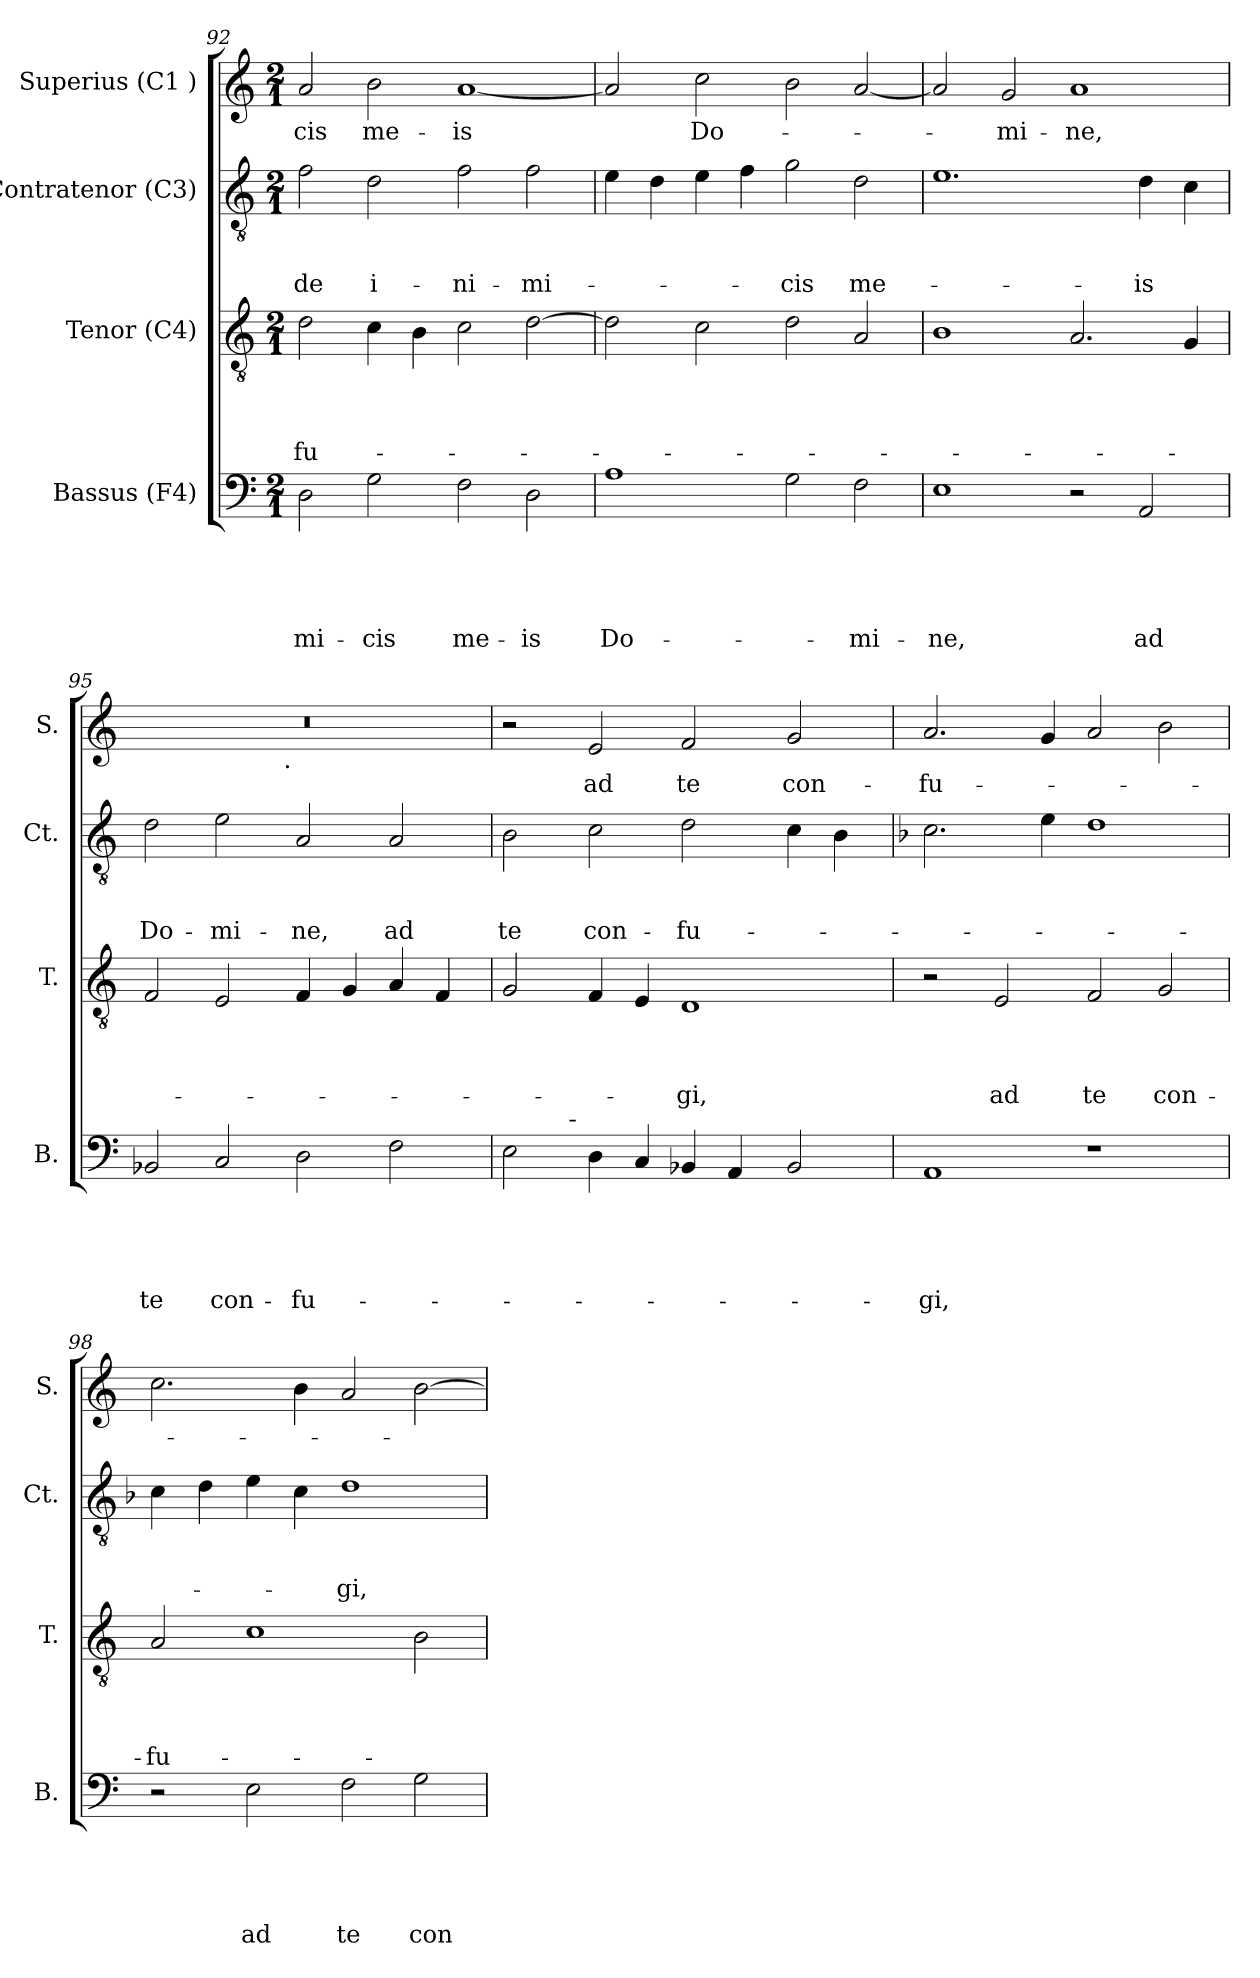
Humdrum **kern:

**kern	**text	**text	**text	**text	**text	**kern	**text	**text	**text	**text	**kern	**text	**text	**text	**kern	**text
*part4	*part4	*part4	*part4	*part4	*part4	*part3	*part3	*part3	*part3	*part3	*part2	*part2	*part2	*part2	*part1	*part1
*staff4	*staff4	*staff4	*staff4	*staff4	*staff4	*staff3	*staff3	*staff3	*staff3	*staff3	*staff2	*staff2	*staff2	*staff2	*staff1	*staff1
*I"Bassus (F4)	*	*	*	*	*	*I"Tenor (C4)	*	*	*	*	*I"Contratenor (C3)	*	*	*	*I"Superius (C1 )	*
*I'B.	*	*	*	*	*	*I'T.	*	*	*	*	*I'Ct.	*	*	*	*I'S.	*
!!LO:LB:g=z
*clefF4	*	*	*	*	*	*clefGv2	*	*	*	*	*clefGv2	*	*	*	*clefG2	*
*k[]	*	*	*	*	*	*k[]	*	*	*	*	*k[]	*	*	*	*k[]	*
*C:	*	*	*	*	*	*C:	*	*	*	*	*C:	*	*	*	*C:	*
*M2/1	*	*	*	*	*	*M2/1	*	*	*	*	*M2/1	*	*	*	*M2/1	*
=92	=92	=92	=92	=92	=92	=92	=92	=92	=92	=92	=92	=92	=92	=92	=92	=92
!	!	!	!	!	!LO:LY:b	!	!	!	!	!LO:LY:b	!	!	!	!LO:LY:b	!	!LO:LY:b
2D\	.	.	.	.	-mi-	2d\	.	.	.	-fu-	2f\	.	.	de	2a/	-cis
!	!	!	!	!	!LO:LY:b	!	!	!	!	!	!	!	!	!LO:LY:b	!	!LO:LY:b
2G\	.	.	.	.	-cis	4c\	.	.	.	.	2d\	.	.	i-	2b\	me-
.	.	.	.	.	.	4B\	.	.	.	.	.	.	.	.	.	.
!	!	!	!	!	!LO:LY:b	!	!	!	!	!	!	!	!	!LO:LY:b	!	!LO:LY:b
2F\	.	.	.	.	me-	2c\	.	.	.	.	2f\	.	.	-ni-	[<1a	-is
!	!	!	!	!	!LO:LY:b	!	!	!	!	!	!	!	!	!LO:LY:b	!	!
2D\	.	.	.	.	-is	[>2d\	.	.	.	.	2f\	.	.	-mi-	.	.
=93	=93	=93	=93	=93	=93	=93	=93	=93	=93	=93	=93	=93	=93	=93	=93	=93
!	!	!	!	!	!LO:LY:b	!	!	!	!	!	!	!	!	!	!	!
1A	.	.	.	.	Do-	2d\]	.	.	.	.	4e\	.	.	.	2a/]	.
.	.	.	.	.	.	.	.	.	.	.	4d\	.	.	.	.	.
!	!	!	!	!	!	!	!	!	!	!	!	!	!	!	!	!LO:LY:b
.	.	.	.	.	.	2c\	.	.	.	.	4e\	.	.	.	2cc\	Do-
.	.	.	.	.	.	.	.	.	.	.	4f\	.	.	.	.	.
!	!	!	!	!	!	!	!	!	!	!	!	!	!	!LO:LY:b	!	!
2G\	.	.	.	.	.	2d\	.	.	.	.	2g\	.	.	-cis	2b\	.
!	!	!	!	!	!LO:LY:b	!	!	!	!	!	!	!	!	!LO:LY:b	!	!
2F\	.	.	.	.	-mi-	2A/	.	.	.	.	2d\	.	.	me-	[<2a/	.
=94	=94	=94	=94	=94	=94	=94	=94	=94	=94	=94	=94	=94	=94	=94	=94	=94
!	!	!	!	!	!LO:LY:b	!	!	!	!	!	!	!	!	!	!	!
1E	.	.	.	.	-ne,	1B	.	.	.	.	1.e	.	.	.	2a/]	.
!	!	!	!	!	!	!	!	!	!	!	!	!	!	!	!	!LO:LY:b
.	.	.	.	.	.	.	.	.	.	.	.	.	.	.	2g/	-mi-
!	!	!	!	!	!	!	!	!	!	!	!	!	!	!	!	!LO:LY:b
2r	.	.	.	.	.	2.A/	.	.	.	.	.	.	.	.	1a	-ne,
!	!	!	!	!	!LO:LY:b	!	!	!	!	!	!	!	!	!LO:LY:b	!	!
2AA/	.	.	.	.	ad	.	.	.	.	.	4d\	.	.	-is	.	.
.	.	.	.	.	.	4G/	.	.	.	.	4c\	.	.	.	.	.
=95	=95	=95	=95	=95	=95	=95	=95	=95	=95	=95	=95	=95	=95	=95	=95	=95
!	!	!	!	!	!LO:LY:b	!	!	!	!	!	!	!	!	!LO:LY:b	!	!
*	*	*	*	*	*	*	*	*	*	*	*	*	*	*	*^	*
2BB-/	.	.	.	.	te	2F/	.	.	.	.	2d\	.	.	Do-	0r	2ryy	.
!	!	!	!	!	!LO:LY:b	!	!	!	!	!	!	!	!	!LO:LY:b	!	!	!
2C/	.	.	.	.	con-	2E/	.	.	.	.	2e\	.	.	-mi-	.	4...ryy	.
!	!	!	!	!	!	!	!	!	!	!	!	!	!	!	!	!LO:TX:b:t=.	!
.	.	.	.	.	.	.	.	.	.	.	.	.	.	.	.	1ryy	.
!	!	!	!	!	!LO:LY:b	!	!	!	!	!	!	!	!	!LO:LY:b	!	!	!
2D\	.	.	.	.	-fu-	4F/	.	.	.	.	2A/	.	.	-ne,	.	.	.
.	.	.	.	.	.	4G/	.	.	.	.	.	.	.	.	.	.	.
!	!	!	!	!	!	!	!	!	!	!	!	!	!	!LO:LY:b	!	!	!
2F\	.	.	.	.	.	4A/	.	.	.	.	2A/	.	.	ad	.	.	.
.	.	.	.	.	.	4F/	.	.	.	.	.	.	.	.	.	.	.
.	.	.	.	.	.	.	.	.	.	.	.	.	.	.	.	32ryy	.
!!LO:LB:g=z
=96	=96	=96	=96	=96	=96	=96	=96	=96	=96	=96	=96	=96	=96	=96	=96	=96	=96
!	!	!	!	!	!	!	!	!	!	!	!	!	!	!LO:LY:b	!	!	!
*^	*	*	*	*	*	*	*	*	*	*	*	*	*	*	*v	*v	*
2E\	4..ryy	.	.	.	.	.	2G/	.	.	.	.	2B\	.	.	te	2r	.
!	!LO:TX:a:t=-	!	!	!	!	!	!	!	!	!	!	!	!	!	!	!	!
.	1ryy	.	.	.	.	.	.	.	.	.	.	.	.	.	.	.	.
!	!	!	!	!	!	!	!	!	!	!	!	!	!	!	!LO:LY:b	!	!LO:LY:b
4D\	.	.	.	.	.	.	4F/	.	.	.	.	2c\	.	.	con-	2e/	ad
4C/	.	.	.	.	.	.	4E/	.	.	.	.	.	.	.	.	.	.
!	!	!	!	!	!	!	!	!	!	!	!LO:LY:b	!	!	!	!LO:LY:b	!	!LO:LY:b
4BB-/	.	.	.	.	.	.	1D	.	.	.	-gi,	2d\	.	.	-fu-	2f/	te
4AA/	.	.	.	.	.	.	.	.	.	.	.	.	.	.	.	.	.
.	2ryy	.	.	.	.	.	.	.	.	.	.	.	.	.	.	.	.
!	!	!	!	!	!	!	!	!	!	!	!	!	!	!	!	!	!LO:LY:b
2BB-/	.	.	.	.	.	.	.	.	.	.	.	4c\	.	.	.	2g/	con-
.	.	.	.	.	.	.	.	.	.	.	.	4B\	.	.	.	.	.
.	16ryy	.	.	.	.	.	.	.	.	.	.	.	.	.	.	.	.
*v	*v	*	*	*	*	*	*	*	*	*	*	*	*	*	*	*	*
=97	=97	=97	=97	=97	=97	=97	=97	=97	=97	=97	=97	=97	=97	=97	=97	=97
*	*	*	*	*	*	*	*	*	*	*	*k[b-]	*	*	*	*	*
*	*	*	*	*	*	*	*	*	*	*	*F:	*	*	*	*	*
*^	*	*	*	*	*	*	*	*	*	*	*	*	*	*	*	*
!	!	!	!	!	!	!LO:LY:b	!	!	!	!	!	!	!	!	!	!	!LO:LY:b
*v	*v	*	*	*	*	*	*	*	*	*	*	*	*	*	*	*	*
1AA	.	.	.	.	-gi,	2r	.	.	.	.	2.c\	.	.	.	2.a/	-fu-
!	!	!	!	!	!	!	!	!	!	!LO:LY:b	!	!	!	!	!	!
.	.	.	.	.	.	2E/	.	.	.	ad	.	.	.	.	.	.
.	.	.	.	.	.	.	.	.	.	.	4e\	.	.	.	4g/	.
!	!	!	!	!	!	!	!	!	!	!LO:LY:b	!	!	!	!	!	!
1r	.	.	.	.	.	2F/	.	.	.	te	1d	.	.	.	2a/	.
!	!	!	!	!	!	!	!	!	!	!LO:LY:b	!	!	!	!	!	!
.	.	.	.	.	.	2G/	.	.	.	con-	.	.	.	.	2b\	.
=98	=98	=98	=98	=98	=98	=98	=98	=98	=98	=98	=98	=98	=98	=98	=98	=98
!	!	!	!	!	!	!	!	!	!	!LO:LY:b	!	!	!	!	!	!
2r	.	.	.	.	.	2A/	.	.	.	-fu-	4c\	.	.	.	2.cc\	.
.	.	.	.	.	.	.	.	.	.	.	4d\	.	.	.	.	.
!	!	!	!	!	!LO:LY:b	!	!	!	!	!	!	!	!	!	!	!
2E\	.	.	.	.	ad	1c	.	.	.	.	4e\	.	.	.	.	.
.	.	.	.	.	.	.	.	.	.	.	4c\	.	.	.	4b\	.
!	!	!	!	!	!LO:LY:b	!	!	!	!	!	!	!	!	!LO:LY:b	!	!
2F\	.	.	.	.	te	.	.	.	.	.	1d	.	.	-gi,	2a/	.
!	!	!	!	!	!LO:LY:b	!	!	!	!	!	!	!	!	!	!	!
2G\	.	.	.	.	con-	2B\	.	.	.	.	.	.	.	.	[>2b\	.
=	=	=	=	=	=	=	=	=	=	=	=	=	=	=	=	=
*-	*-	*-	*-	*-	*-	*-	*-	*-	*-	*-	*-	*-	*-	*-	*-	*-
